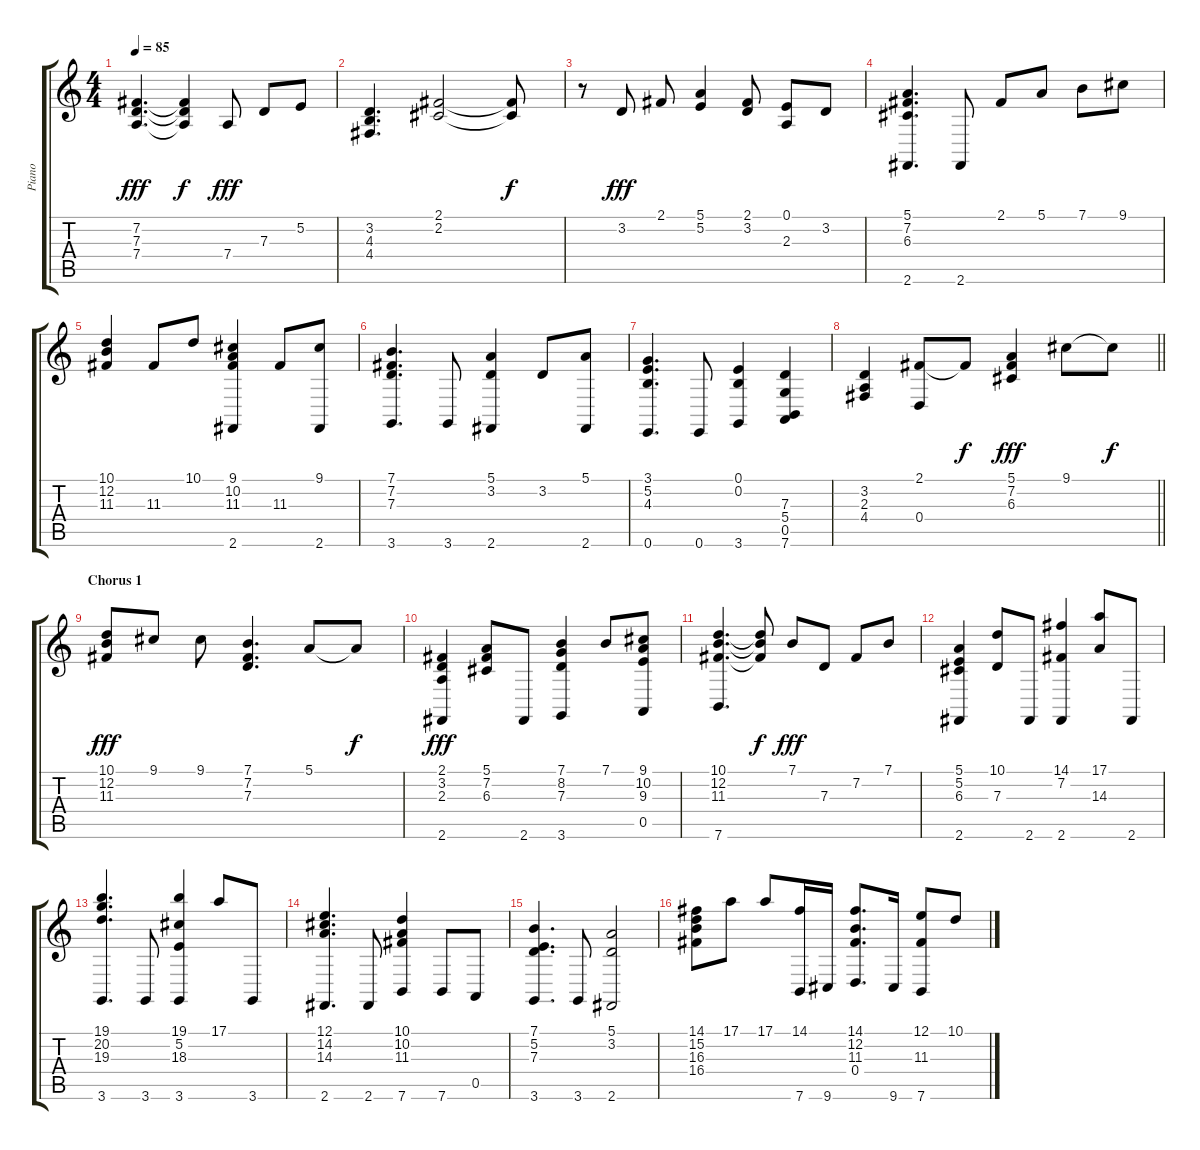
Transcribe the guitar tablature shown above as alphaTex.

\track ("Piano" "Piano") {instrument electricpiano1}
\staff {score tabs}
\tuning (E4 B3 G3 D3 A2 E2) {hide}
\ts (4 4)
\tempo 85
\clef g2
\ks c
(7.2 7.3 7.4).4{d dy fff} (7.2{t} 7.3{t} 7.4{t}).4{dy f} 7.4.8{dy fff} 7.3.8 5.2.8 |
(3.2 4.3 4.4).4{d} (2.1 2.2).2 (2.1{t} 2.2{t}).8{dy f} |
r.8 3.2.8{dy fff} 2.1.8 (5.1 5.2).4 (2.1 3.2).8 (0.1 2.3).8 3.2.8 |
(5.1 7.2 6.3 2.6).4{d} 2.6.8 2.1.8 5.1.8 7.1.8 9.1.8 |
(10.1 12.2 11.3).4 11.3.8 10.1.8 (9.1 10.2 11.3 2.6).4 11.3.8 (9.1 2.6).8 |
(7.1 7.2 7.3 3.6).4{d} 3.6.8 (5.1 3.2 2.6).4 3.2.8 (5.1 2.6).8 |
(3.1 5.2 4.3 0.6).4{d} 0.6.8 (0.1 0.2 3.6).4 (7.3 5.4 0.5 7.6).4 |
\barLineRight lightlight
(3.2 2.3 4.4).4 (2.1 0.4).8 2.1{t}.8{dy f} (5.1 7.2 6.3).4{dy fff} 9.1.8 9.1{t}.8{dy f} |
\section ("" "Chorus 1")
(10.1 12.2 11.3).8{dy fff} 9.1.8 9.1.8 (7.1 7.2 7.3).4{d} 5.1.8 5.1{t}.8{dy f} |
(2.1 3.2 2.3 2.6).4{dy fff} (5.1 7.2 6.3).8 2.6.8 (7.1 8.2 7.3 3.6).4 7.1.8 (9.1 10.2 9.3 0.5).8 |
(10.1 12.2 11.3 7.6).4{d} (10.1{t} 12.2{t} 11.3{t}).8{dy f} 7.1.8{dy fff} 7.3.8 7.2.8 7.1.8 |
(5.1 5.2 6.3 2.6).4 (10.1 7.3).8 2.6.8 (14.1 7.2 2.6).4 (17.1 14.3).8 2.6.8 |
(19.1 20.2 19.3 3.6).4{d} 3.6.8 (19.1 5.2 18.3 3.6).4 17.1.8 3.6.8 |
(12.1 14.2 14.3 2.6).4{d} 2.6.8 (10.1 10.2 11.3 7.6).4 7.6.8 0.5.8 |
(7.1 5.2 7.3 3.6).4{d} 3.6.8 (5.1 3.2 2.6).2 |
(14.1 15.2 16.3 16.4).8 17.1.8 17.1.8 (14.1 7.6).16 9.6.16 (14.1 12.2 11.3 0.4).8{d} 9.6.16 (12.1 11.3 7.6).8 10.1.8
